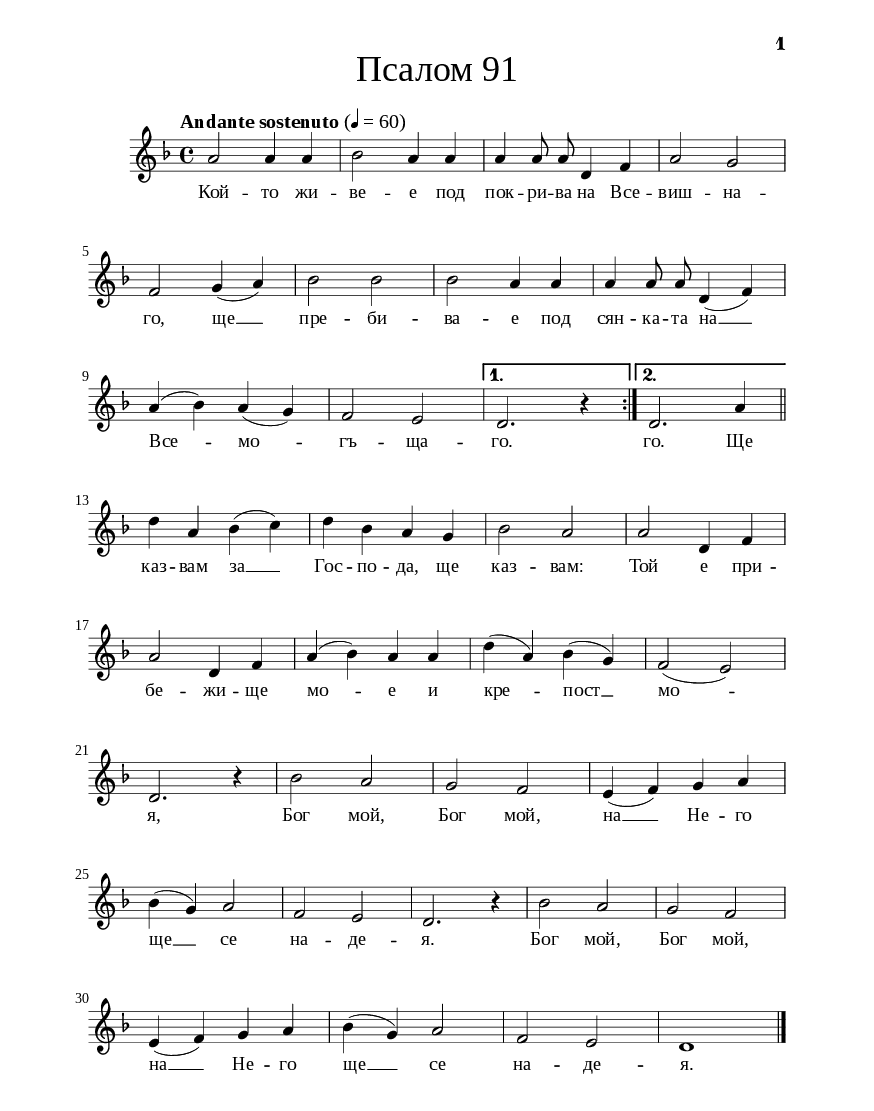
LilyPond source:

\version "2.24.4"

% include paper part and global functions
\include "include/globals.ily"

\bookpart {
  \label #'ref057
  \tocItem \markup "Псалом 91"
  \include "include/bookpart-paper.ily"
  \score {
    \include "include/score-layout.ily"

    \new Voice \relative a' {
      \clef treble
      \key d \minor
      \time 4/4
      \tempoFunc "Andante sostenuto" 4 "60"
      \repeat volta 2 {
        a2 a4 a4 | bes2 a4 a4 | a4 \autoBeamOff a8 a8 d,4 f4 |  a2 g2 |\break
        f2 g4 ( a4 ) | bes2 bes2 | bes2 a4 a4 | a4 a8 a8 d,4 ( f4 ) | \break
        a4 ( bes4 ) a4 ( g4 ) |  f2 e2 |
      }
      \alternative {
        { d2. r4 | }
        { d2. a'4 | \bar "||" \break }
      }

      d4 a4 bes4 ( c4 ) | d4 bes4 a4 g4 | bes2 a2 | a2 d,4 f4 | \break
      a2 d,4 f4 | a4 ( bes4 ) a4 a4 | d4 ( a4 ) bes4 ( g4 ) | f2 ( e2 ) | \break
      d2. r4 | bes'2 a2 | g2 f2 |  e4 ( f4 ) g4 a4 | \break
      bes4 ( g4 ) a2 | f2 e2 | d2. r4 | bes'2 a2 | g2 f2 | \break
      e4 ( f4 ) g4 a4 | bes4 ( g4 ) a2 | f2 e2 | d1| \bar "|." \break
    }

    \addlyrics {
      Кой -- то жи -- ве -- е под пок -- ри -- ва на Все -- виш -- на --
      го, ще __ пре -- би -- ва -- е под сян -- ка -- та на __
      Все -- мо -- гъ -- ща -- го. го. Ще
      каз -- вам за __ Гос -- по -- да, ще каз -- вам: Той е при --
      бе -- жи -- ще мо -- е и кре -- пост __ мо --
      я, Бог мой, Бог мой, на __ Не -- го
      ще __ се на -- де -- я. Бог мой, Бог мой,
      на __ Не -- го ще __ се на -- де -- я.
    }

    \header {
      title = \titleFunc #'ref_desc_18 "Псалом 91" "Psalоm 91"
    }

    \midi{}

  } % score
  

} % bookpart
